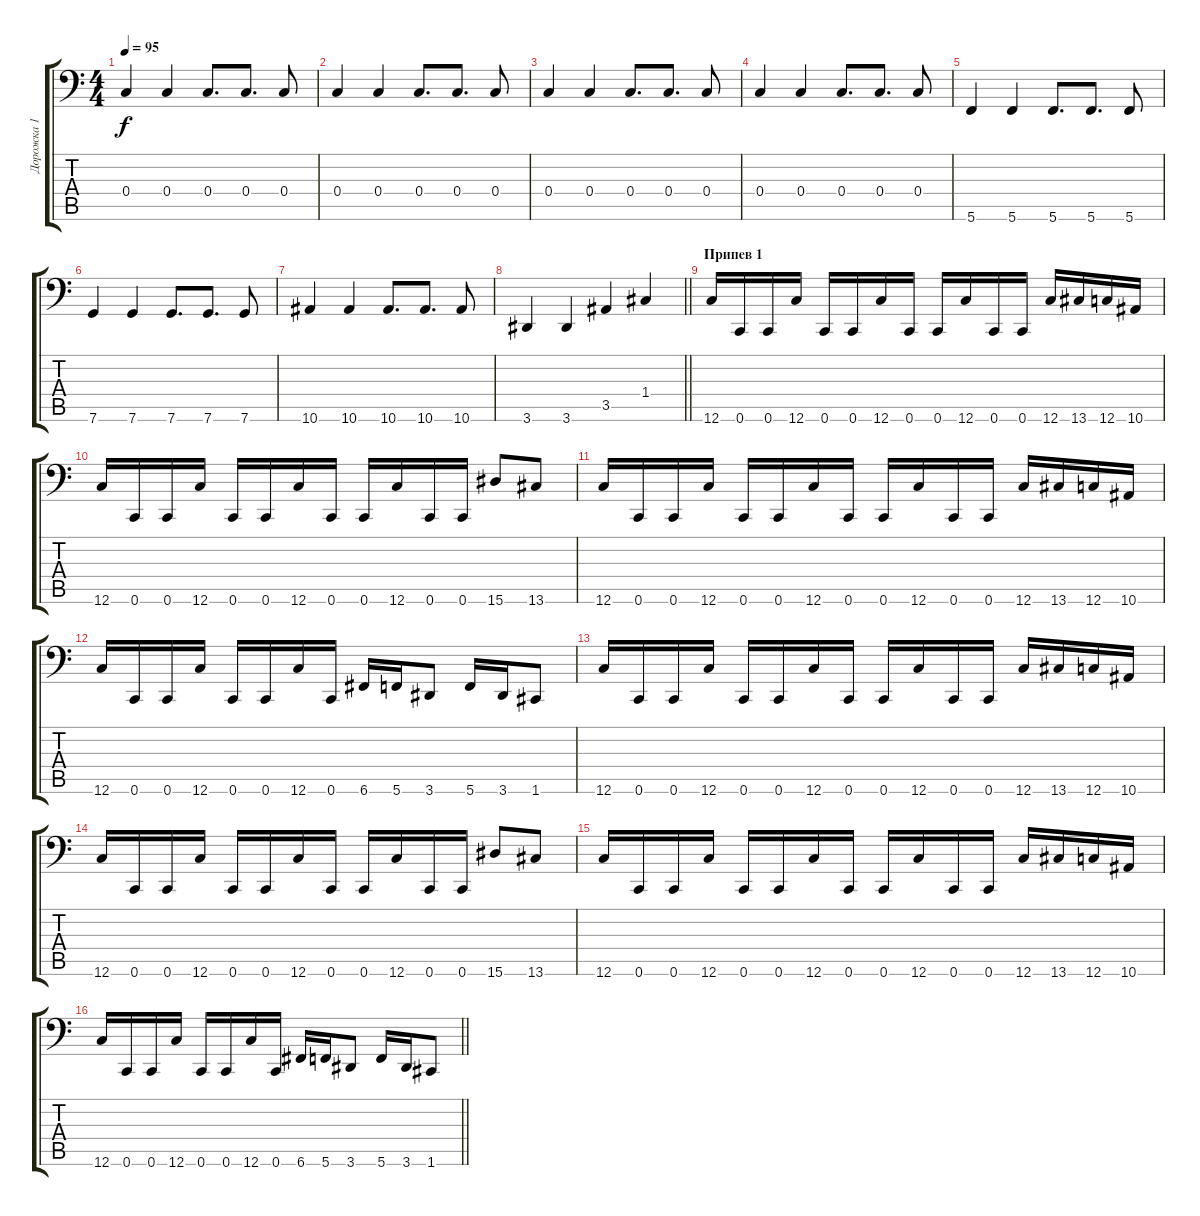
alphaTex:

\track ("Дорожка 1" "Дорожка 1") {instrument synthbass2}
\staff {score tabs}
\tuning (D3 A2 F2 C2 G1 C1) {hide}
\ts (4 4)
\tempo 95
\clef f4
\ks c
0.4.4{dy f} 0.4.4 0.4.8{d} 0.4.8{d} 0.4.8 |
0.4.4 0.4.4 0.4.8{d} 0.4.8{d} 0.4.8 |
0.4.4 0.4.4 0.4.8{d} 0.4.8{d} 0.4.8 |
0.4.4 0.4.4 0.4.8{d} 0.4.8{d} 0.4.8 |
5.6.4 5.6.4 5.6.8{d} 5.6.8{d} 5.6.8 |
7.6.4 7.6.4 7.6.8{d} 7.6.8{d} 7.6.8 |
10.6.4 10.6.4 10.6.8{d} 10.6.8{d} 10.6.8 |
\barLineRight lightlight
3.6.4 3.6.4 3.5.4 1.4.4 |
\section ("" "Припев 1")
12.6.16 0.6.16 0.6.16 12.6.16 0.6.16 0.6.16 12.6.16 0.6.16 0.6.16 12.6.16 0.6.16 0.6.16 12.6.16 13.6.16 12.6.16 10.6.16 |
12.6.16 0.6.16 0.6.16 12.6.16 0.6.16 0.6.16 12.6.16 0.6.16 0.6.16 12.6.16 0.6.16 0.6.16 15.6.8 13.6.8 |
12.6.16 0.6.16 0.6.16 12.6.16 0.6.16 0.6.16 12.6.16 0.6.16 0.6.16 12.6.16 0.6.16 0.6.16 12.6.16 13.6.16 12.6.16 10.6.16 |
12.6.16 0.6.16 0.6.16 12.6.16 0.6.16 0.6.16 12.6.16 0.6.16 6.6.16 5.6.16 3.6.8 5.6.16 3.6.16 1.6.8 |
12.6.16 0.6.16 0.6.16 12.6.16 0.6.16 0.6.16 12.6.16 0.6.16 0.6.16 12.6.16 0.6.16 0.6.16 12.6.16 13.6.16 12.6.16 10.6.16 |
12.6.16 0.6.16 0.6.16 12.6.16 0.6.16 0.6.16 12.6.16 0.6.16 0.6.16 12.6.16 0.6.16 0.6.16 15.6.8 13.6.8 |
12.6.16 0.6.16 0.6.16 12.6.16 0.6.16 0.6.16 12.6.16 0.6.16 0.6.16 12.6.16 0.6.16 0.6.16 12.6.16 13.6.16 12.6.16 10.6.16 |
\barLineRight lightlight
12.6.16 0.6.16 0.6.16 12.6.16 0.6.16 0.6.16 12.6.16 0.6.16 6.6.16 5.6.16 3.6.8 5.6.16 3.6.16 1.6.8
